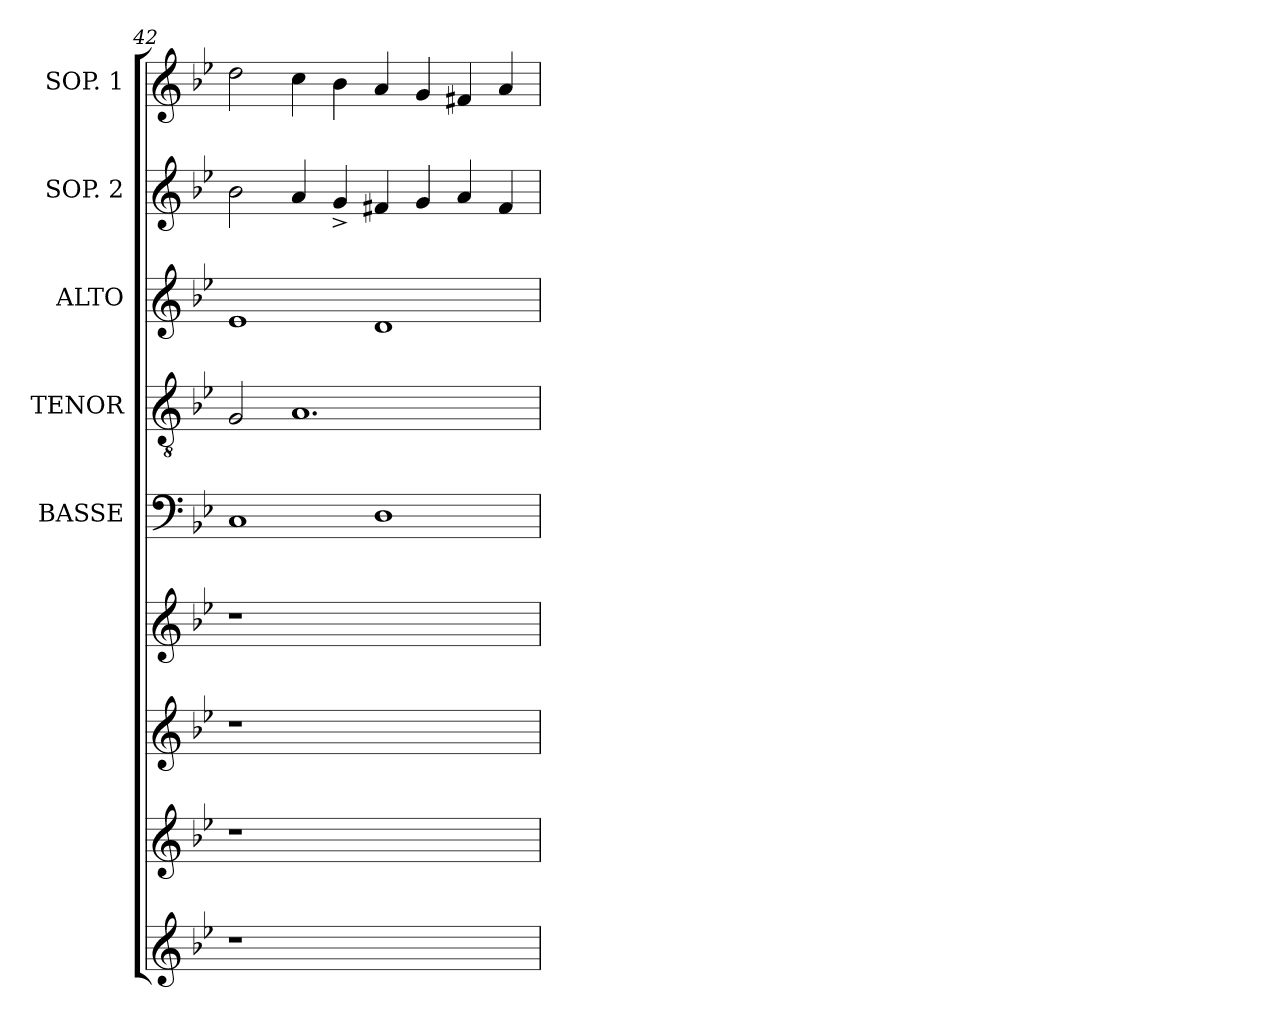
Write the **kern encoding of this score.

**kern	**kern	**kern	**kern	**kern	**kern	**kern	**kern	**kern
*part9	*part8	*part7	*part6	*part5	*part4	*part3	*part2	*part1
*staff9	*staff8	*staff7	*staff6	*staff5	*staff4	*staff3	*staff2	*staff1
*	*	*	*	*I"BASSE	*I"TENOR	*I"ALTO	*I"SOP. 2	*I"SOP. 1
*	*	*	*	*I'BAS.	*I'TEN.	*I'ALT.	*I'SOP. 2	*I'SOP. 1
*clefG2	*clefG2	*clefG2	*clefG2	*clefF4	*clefGv2	*clefG2	*clefG2	*clefG2
*k[b-e-]	*k[b-e-]	*k[b-e-]	*k[b-e-]	*k[b-e-]	*k[b-e-]	*k[b-e-]	*k[b-e-]	*k[b-e-]
*B-:	*B-:	*B-:	*B-:	*B-:	*B-:	*B-:	*B-:	*B-:
=42	=42	=42	=42	=42	=42	=42	=42	=42
1r	1r	1r	1r	1C	2G/	1e-	2b-\	2dd\
.	.	.	.	.	1.A	.	4a/	4cc\
.	.	.	.	.	.	.	4g^</	4b-\
1ryy	1ryy	1ryy	1ryy	1D	.	1d	4f#X/	4a/
.	.	.	.	.	.	.	4g/	4g/
.	.	.	.	.	.	.	4a/	4f#X/
.	.	.	.	.	.	.	4f#/	4a/
=	=	=	=	=	=	=	=	=
*-	*-	*-	*-	*-	*-	*-	*-	*-
